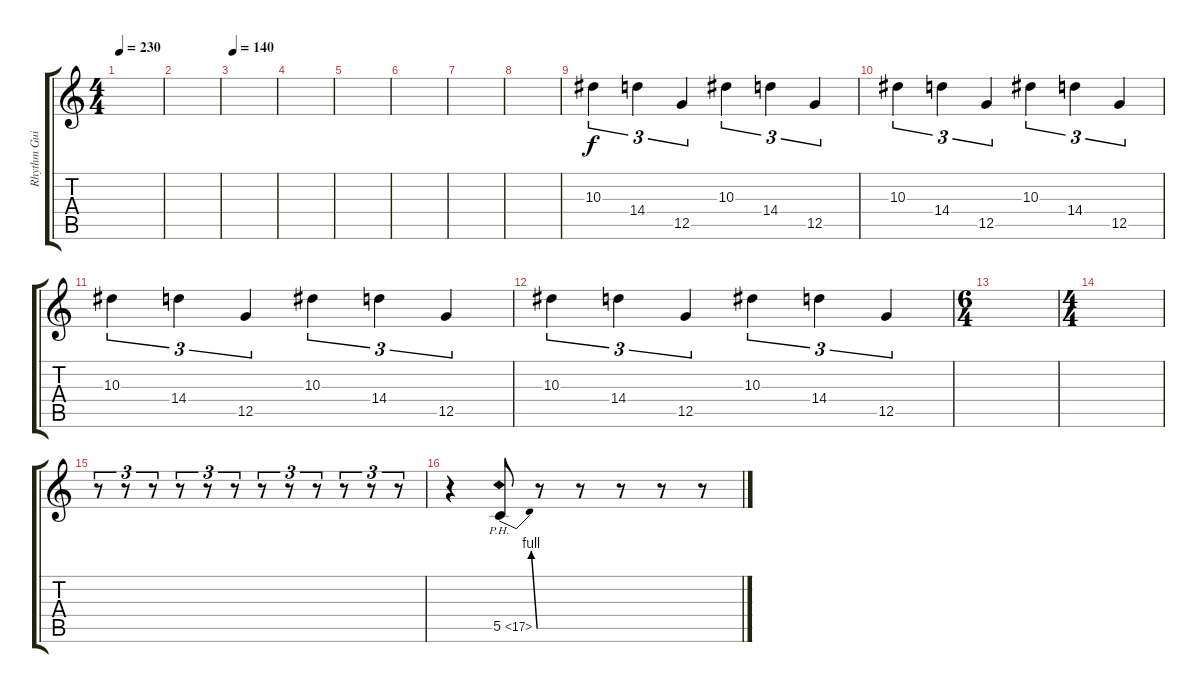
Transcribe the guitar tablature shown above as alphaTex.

\track ("Rhythm Guitar" "Rhythm Gui") {instrument distortionguitar}
\staff {score tabs}
\tuning (D4 A3 F3 C3 G2 C2) {hide}
\ts (4 4)
\tempo 230
\clef g2
\ks c
|
|
\tempo 140
|
|
|
|
|
|
10.3.4{tu (3 2)} 14.4.4{tu (3 2)} 12.5.4{tu (3 2)} 10.3.4{tu (3 2)} 14.4.4{tu (3 2)} 12.5.4{tu (3 2)} |
10.3.4{tu (3 2)} 14.4.4{tu (3 2)} 12.5.4{tu (3 2)} 10.3.4{tu (3 2)} 14.4.4{tu (3 2)} 12.5.4{tu (3 2)} |
10.3.4{tu (3 2)} 14.4.4{tu (3 2)} 12.5.4{tu (3 2)} 10.3.4{tu (3 2)} 14.4.4{tu (3 2)} 12.5.4{tu (3 2)} |
10.3.4{tu (3 2)} 14.4.4{tu (3 2)} 12.5.4{tu (3 2)} 10.3.4{tu (3 2)} 14.4.4{tu (3 2)} 12.5.4{tu (3 2)} |
\ts (6 4)
|
\ts (4 4)
|
r.8{tu (3 2)} r.8{tu (3 2)} r.8{tu (3 2)} r.8{tu (3 2)} r.8{tu (3 2)} r.8{tu (3 2)} r.8{tu (3 2)} r.8{tu (3 2)} r.8{tu (3 2)} r.8{tu (3 2)} r.8{tu (3 2)} r.8{tu (3 2)} |
r.4 5.5{be (bend 0 0 60 4) ph 12}.8 r.8 r.8 r.8 r.8 r.8
